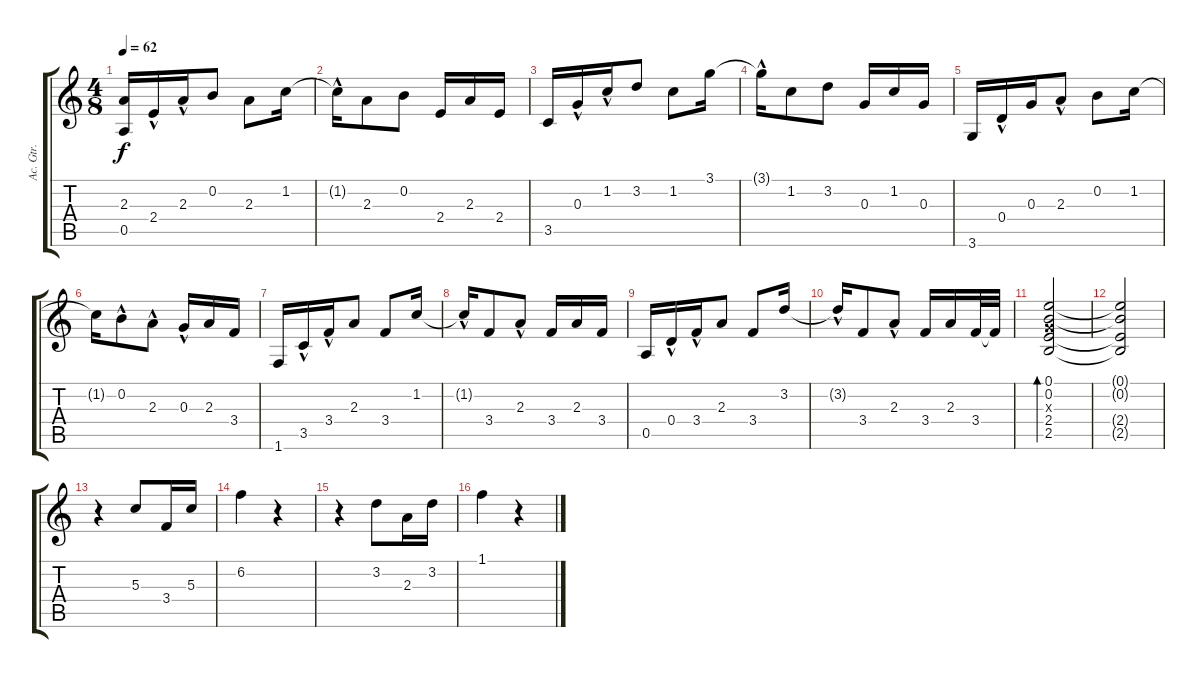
\track ("Ac. Gtr." "Ac. Gtr.") {instrument acousticguitarsteel}
\staff {score tabs}
\tuning (E4 B3 G3 D3 A2 E2) {hide}
\ts (4 8)
\tempo 62
\clef g2
\ks c
(2.3 0.5).16{dy f} 2.4{hac}.16 2.3{hac}.16 0.2.8 2.3.8 1.2.16 |
1.2{hac t}.16 2.3.8 0.2.8 2.4.16 2.3.16 2.4.16 |
3.5.16 0.3{hac}.16 1.2{hac}.16 3.2.8 1.2.8 3.1.16 |
3.1{hac t}.16 1.2.8 3.2.8 0.3.16 1.2.16 0.3.16 |
3.6.16 0.4{hac}.16 0.3.16 2.3{hac}.8 0.2.8 1.2.16 |
1.2{t}.16 0.2{hac}.8 2.3{hac}.8 0.3{hac}.16 2.3.16 3.4.16 |
1.6.16 3.5{hac}.16 3.4{hac}.16 2.3.8 3.4.8 1.2.16 |
1.2{hac t}.16 3.4.8 2.3{hac}.8 3.4.16 2.3.16 3.4.16 |
0.5.16 0.4{hac}.16 3.4{hac}.16 2.3.8 3.4.8 3.2.16 |
3.2{hac t}.16 3.4.8 2.3{hac}.8 3.4.16 2.3.16 3.4.32 3.4{t}.32 |
(0.1 0.2 0.3{x} 2.4 2.5).2{bd 60} |
(0.1{t} 0.2{t} 2.4{t} 2.5{t}).2 |
r.4 5.3.8 3.4.16 5.3.16 |
6.2.4 r.4 |
r.4 3.2.8 2.3.16 3.2.16 |
1.1.4 r.4
